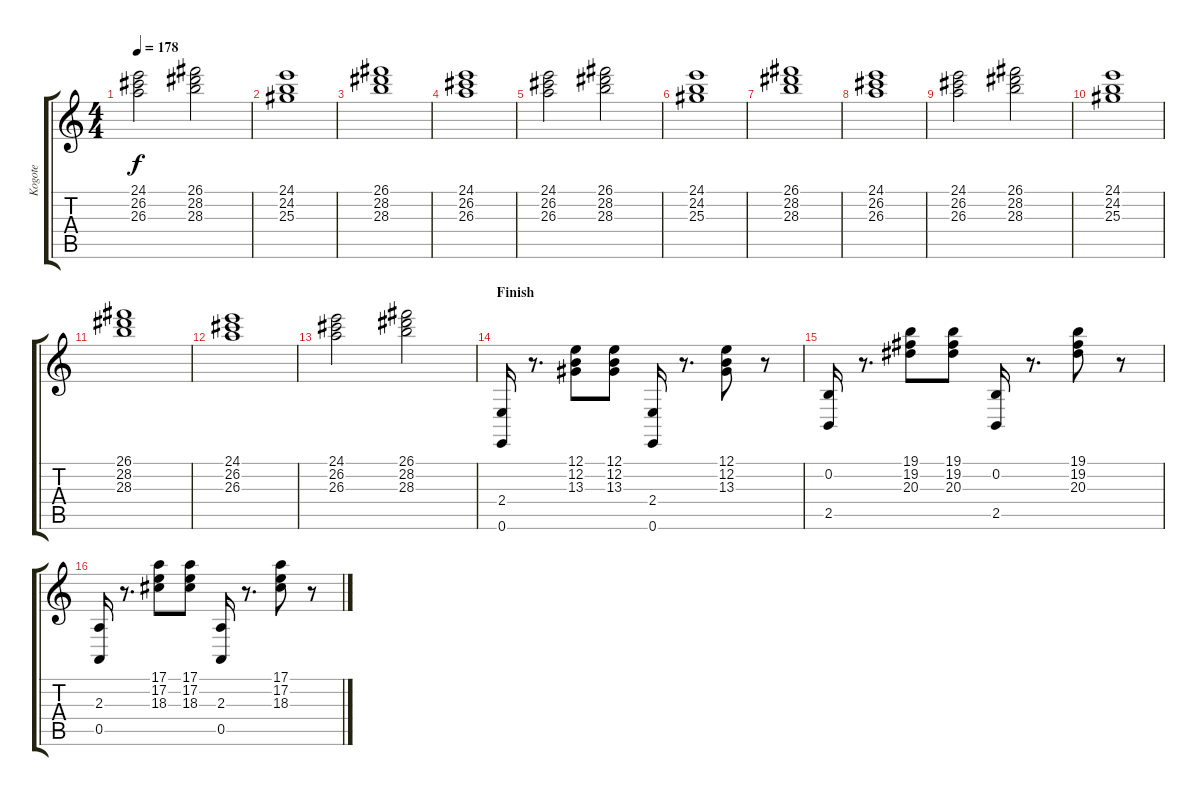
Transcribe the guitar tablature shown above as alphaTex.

\track ("Kogote" "Kogote") {instrument drawbarorgan}
\staff {score tabs}
\tuning (E4 B3 G3 D3 A2 E2) {hide}
\ts (4 4)
\tempo 178
\clef g2
\ks c
(24.1 26.2 26.3).2{dy f} (26.1 28.2 28.3).2 |
(24.1 24.2 25.3).1 |
(26.1 28.2 28.3).1 |
(24.1 26.2 26.3).1 |
(24.1 26.2 26.3).2 (26.1 28.2 28.3).2 |
(24.1 24.2 25.3).1 |
(26.1 28.2 28.3).1 |
(24.1 26.2 26.3).1 |
(24.1 26.2 26.3).2 (26.1 28.2 28.3).2 |
(24.1 24.2 25.3).1 |
(26.1 28.2 28.3).1 |
(24.1 26.2 26.3).1 |
(24.1 26.2 26.3).2 (26.1 28.2 28.3).2 |
\section ("" "Finish")
(2.4 0.6).16 r.8{d} (12.1 12.2 13.3).8 (12.1 12.2 13.3).8 (2.4 0.6).16 r.8{d} (12.1 12.2 13.3).8 r.8 |
(0.2 2.5).16 r.8{d} (19.1 19.2 20.3).8 (19.1 19.2 20.3).8 (0.2 2.5).16 r.8{d} (19.1 19.2 20.3).8 r.8 |
(2.3 0.5).16 r.8{d} (17.1 17.2 18.3).8 (17.1 17.2 18.3).8 (2.3 0.5).16 r.8{d} (17.1 17.2 18.3).8 r.8
